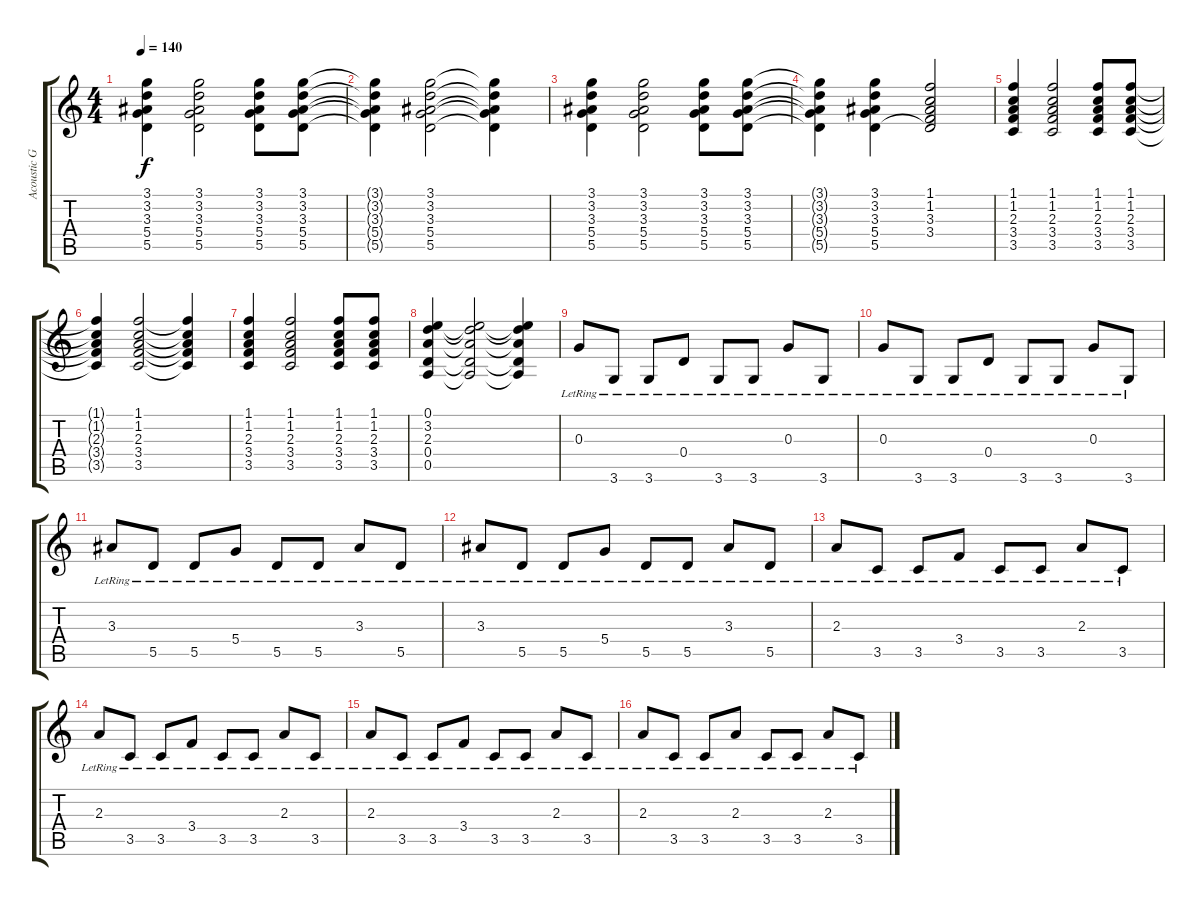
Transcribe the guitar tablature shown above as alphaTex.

\track ("Acoustic Guitar" "Acoustic G") {instrument acousticguitarsteel}
\staff {score tabs}
\tuning (E4 B3 G3 D3 A2 E2) {hide}
\ts (4 4)
\tempo 140
\clef g2
\ks c
(3.1 3.2 3.3 5.4 5.5).4{dy f} (3.1 3.2 3.3 5.4 5.5).2 (3.1 3.2 3.3 5.4 5.5).8 (3.1 3.2 3.3 5.4 5.5).8 |
(3.1{t} 3.2{t} 3.3{t} 5.4{t} 5.5{t}).4 (3.1 3.2 3.3 5.4 5.5).2 (3.1{t} 3.2{t} 3.3{t} 5.4{t} 5.5{t}).4 |
(3.1 3.2 3.3 5.4 5.5).4 (3.1 3.2 3.3 5.4 5.5).2 (3.1 3.2 3.3 5.4 5.5).8 (3.1 3.2 3.3 5.4 5.5).8 |
(3.1{t} 3.2{t} 3.3{t} 5.4{t} 5.5{t}).4 (3.1 3.2 3.3 5.4 5.5).4 (1.1 1.2 3.3 3.4 5.5{t}).2 |
(1.1 1.2 2.3 3.4 3.5).4 (1.1 1.2 2.3 3.4 3.5).2 (1.1 1.2 2.3 3.4 3.5).8 (1.1 1.2 2.3 3.4 3.5).8 |
(1.1{t} 1.2{t} 2.3{t} 3.4{t} 3.5{t}).4 (1.1 1.2 2.3 3.4 3.5).2 (1.1{t} 1.2{t} 2.3{t} 3.4{t} 3.5{t}).4 |
(1.1 1.2 2.3 3.4 3.5).4 (1.1 1.2 2.3 3.4 3.5).2 (1.1 1.2 2.3 3.4 3.5).8 (1.1 1.2 2.3 3.4 3.5).8 |
(0.1 3.2 2.3 0.4 0.5).4 (0.1{t} 3.2{t} 2.3{t} 0.4{t} 0.5{t}).2 (0.1{t} 3.2{t} 2.3{t} 0.4{t} 0.5{t}).4 |
0.3{lr}.8 3.6{lr}.8 3.6{lr}.8 0.4{lr}.8 3.6{lr}.8 3.6{lr}.8 0.3{lr}.8 3.6{lr}.8 |
0.3{lr}.8 3.6{lr}.8 3.6{lr}.8 0.4{lr}.8 3.6{lr}.8 3.6{lr}.8 0.3{lr}.8 3.6{lr}.8 |
3.3{lr}.8 5.5{lr}.8 5.5{lr}.8 5.4{lr}.8 5.5{lr}.8 5.5{lr}.8 3.3{lr}.8 5.5{lr}.8 |
3.3{lr}.8 5.5{lr}.8 5.5{lr}.8 5.4{lr}.8 5.5{lr}.8 5.5{lr}.8 3.3{lr}.8 5.5{lr}.8 |
2.3{lr}.8 3.5{lr}.8 3.5{lr}.8 3.4{lr}.8 3.5{lr}.8 3.5{lr}.8 2.3{lr}.8 3.5{lr}.8 |
2.3{lr}.8 3.5{lr}.8 3.5{lr}.8 3.4{lr}.8 3.5{lr}.8 3.5{lr}.8 2.3{lr}.8 3.5{lr}.8 |
2.3{lr}.8 3.5{lr}.8 3.5{lr}.8 3.4{lr}.8 3.5{lr}.8 3.5{lr}.8 2.3{lr}.8 3.5{lr}.8 |
2.3{lr}.8 3.5{lr}.8 3.5{lr}.8 2.3{lr}.8 3.5{lr}.8 3.5{lr}.8 2.3{lr}.8 3.5{lr}.8
